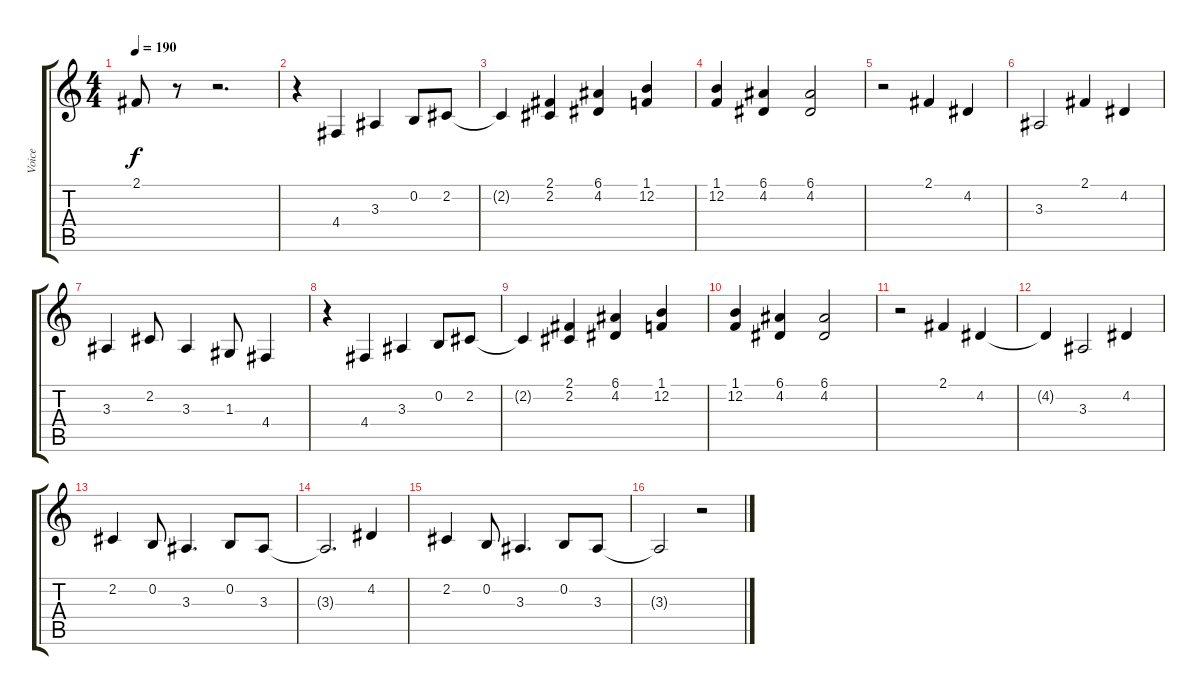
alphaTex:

\track ("Voice" "Voice") {instrument clarinet}
\staff {score tabs}
\tuning (E4 B3 G3 D3 A2 E2) {hide}
\ts (4 4)
\tempo 190
\clef g2
\ks c
2.1{t}.8{dy f} r.8 r.2{d} |
r.4 4.4.4 3.3.4 0.2.8 2.2.8 |
2.2{t}.4 (2.1 2.2).4 (6.1 4.2).4 (1.1 12.2).4 |
(1.1 12.2).4 (6.1 4.2).4 (6.1 4.2).2 |
r.2 2.1.4 4.2.4 |
3.3.2 2.1.4 4.2.4 |
3.3.4 2.2.8 3.3.4 1.3.8 4.4.4 |
r.4 4.4.4 3.3.4 0.2.8 2.2.8 |
2.2{t}.4 (2.1 2.2).4 (6.1 4.2).4 (1.1 12.2).4 |
(1.1 12.2).4 (6.1 4.2).4 (6.1 4.2).2 |
r.2 2.1.4 4.2.4 |
4.2{t}.4 3.3.2 4.2.4 |
2.2.4 0.2.8 3.3.4{d} 0.2.8 3.3.8 |
3.3{t}.2{d} 4.2.4 |
2.2.4 0.2.8 3.3.4{d} 0.2.8 3.3.8 |
3.3{t}.2 r.2
